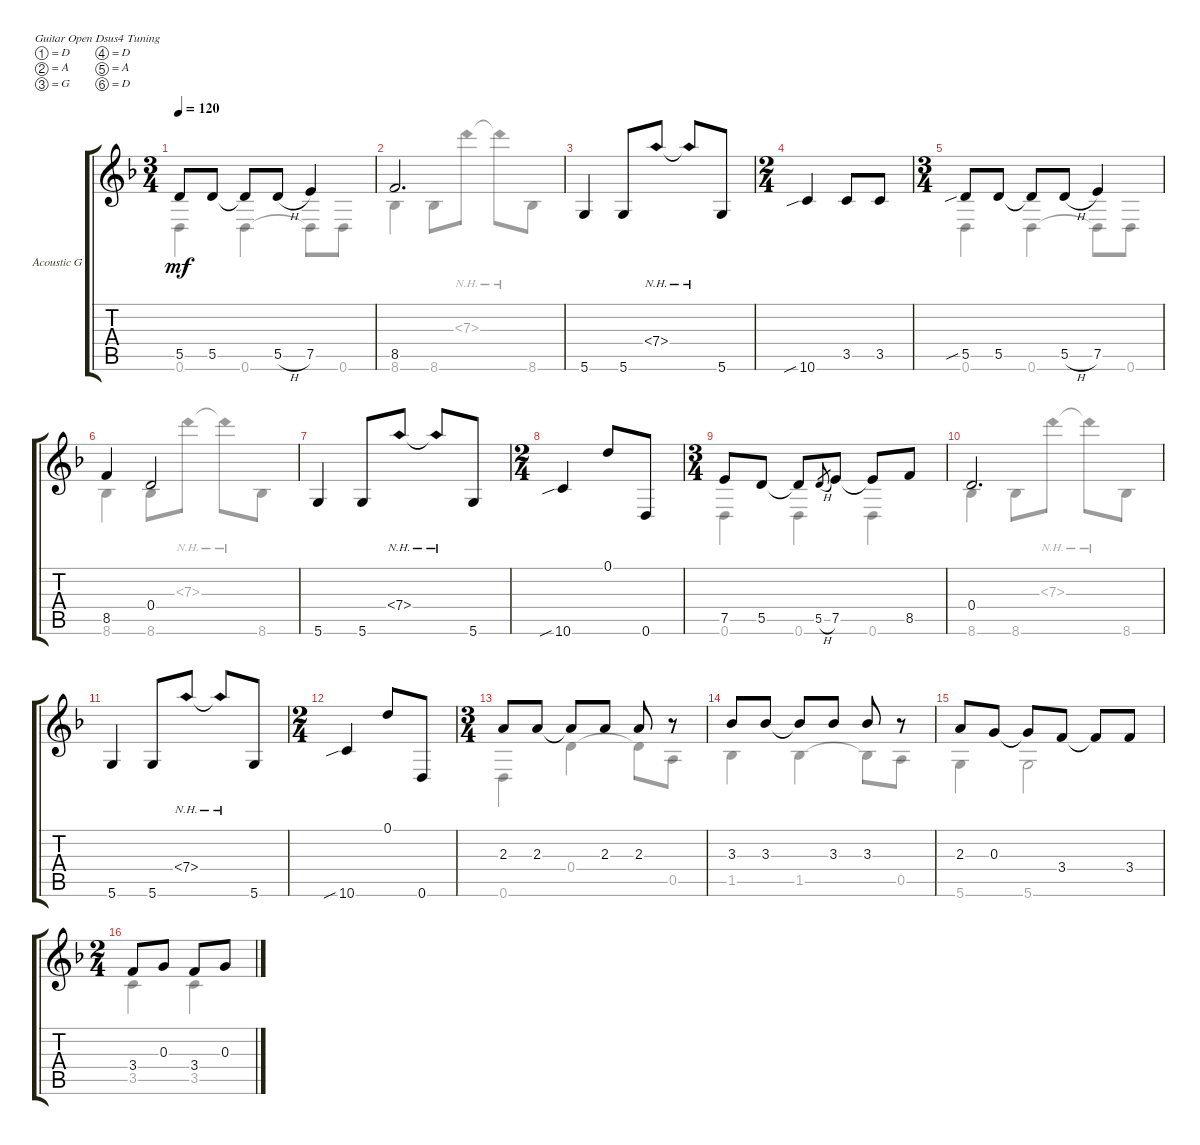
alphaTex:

\bracketExtendMode groupsimilarinstruments
\firstSystemTrackNameOrientation horizontal
\otherSystemsTrackNameOrientation horizontal
\track ("Acoustic Guitar" "Acoustic G") {instrument acousticgrandpiano}
\staff {score tabs}
\tuning (D4 A3 G3 D3 A2 D2)
\displaytranspose 12
\voice
\ts (3 4)
\tempo 120
\clef g2
\ks dminor
5.5.8{dy mf} 5.5.8 5.5{t}.8 5.5{h}.8 7.5.4 |
8.5.2{d} |
5.6.4 5.6.8 7.4{nh}.8 7.4{nh t}.8 5.6.8 |
\ts (2 4)
10.6{sib}.4 3.5.8 3.5.8 |
\ts (3 4)
5.5{sib}.8 5.5.8 5.5{t}.8 5.5{h}.8 7.5.4 |
8.5.4 0.4.2 |
5.6.4 5.6.8 7.4{nh}.8 7.4{nh t}.8 5.6.8 |
\ts (2 4)
10.6{sib}.4 0.1.8 0.6.8 |
\ts (3 4)
7.5.8 5.5.8 5.5{t}.8 5.5{h}.8{gr} 7.5.8 7.5{t}.8 8.5.8 |
0.4.2{d} |
5.6.4 5.6.8 7.4{nh}.8 7.4{nh t}.8 5.6.8 |
\ts (2 4)
10.6{sib}.4 0.1.8 0.6.8 |
\ts (3 4)
2.3.8 2.3.8 2.3{t}.8 2.3.8 2.3.8 r.8 |
3.3.8 3.3.8 3.3{t}.8 3.3.8 3.3.8 r.8 |
2.3.8 0.3.8 0.3{t}.8 3.4.8 3.4{t}.8 3.4.8 |
\ts (2 4)
3.4.8 0.3.8 3.4.8 0.3.8
\voice
\clef g2
\ottava regular
\simile none
\ks dminor
0.6.4{dy mf} 0.6.4 0.6{t}.8 0.6.8 |
8.6.4 8.6.8 7.3{nh}.8 7.3{nh t}.8 8.6.8 |
|
|
0.6.4 0.6.4 0.6{t}.8 0.6.8 |
8.6.4 8.6.8 7.3{nh}.8 7.3{nh t}.8 8.6.8 |
|
|
0.6.4 0.6.4 0.6.4 |
8.6.4 8.6.8 7.3{nh}.8 7.3{nh t}.8 8.6.8 |
|
|
0.6.4 0.4.4 0.4{t}.8 0.5.8 |
1.5.4 1.5.4 1.5{t}.8 0.5.8 |
5.6.4 5.6.2 |
3.5.4 3.5.4
